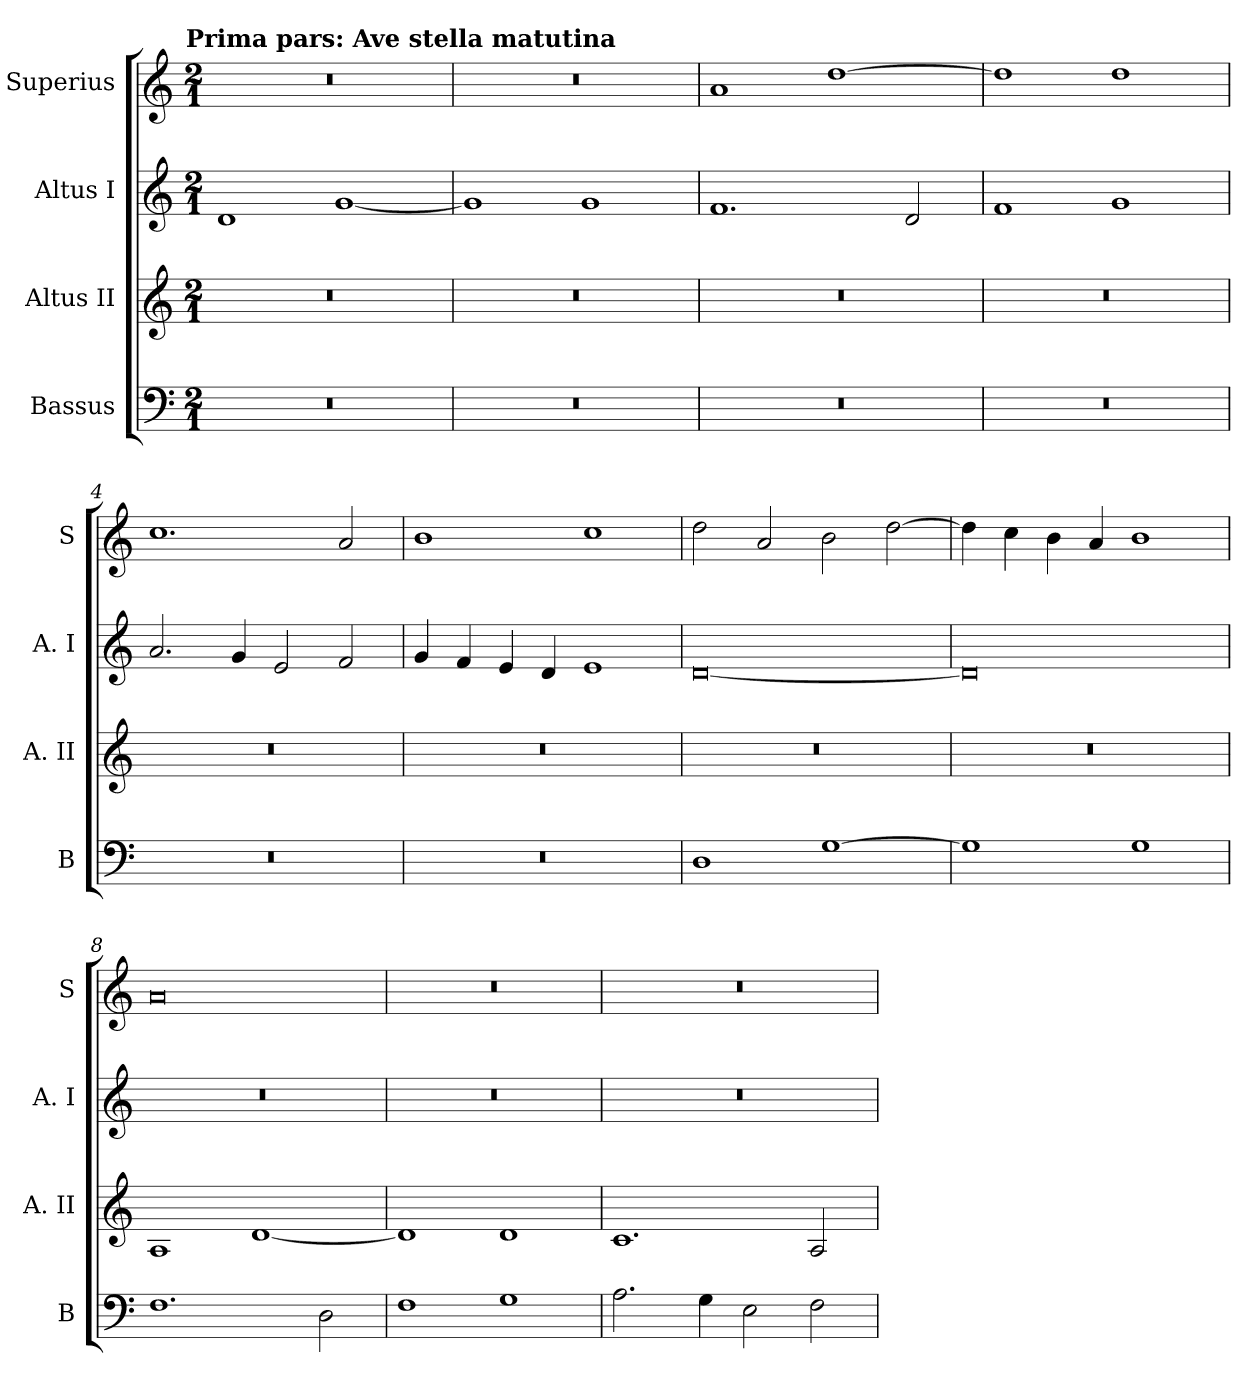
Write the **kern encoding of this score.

**kern	**kern	**kern	**kern
*part4	*part3	*part2	*part1
*staff4	*staff3	*staff2	*staff1
*I"Bassus	*I"Altus II	*I"Altus I	*I"Superius
*I'B	*I'A. II	*I'A. I	*I'S
*clefF4	*clefG2	*clefG2	*clefG2
*k[]	*k[]	*k[]	*k[]
*C:	*C:	*C:	*C:
!!LO:TX:omd:t=Prima pars&colon; Ave stella matutina
*M2/1	*M2/1	*M2/1	*M2/1
=	=	=	=
0r	0r	1d	0r
.	.	[1g	.
=1	=1	=1	=1
0r	0r	1g]	0r
.	.	1g	.
=2	=2	=2	=2
0r	0r	1.f	1a
.	.	.	[1dd
.	.	2d	.
=3	=3	=3	=3
0r	0r	1f	1dd]
.	.	1g	1dd
=4	=4	=4	=4
0r	0r	2.a	1.cc
.	.	4g	.
.	.	2e	.
.	.	2f	2a
=5	=5	=5	=5
0r	0r	4g	1b
.	.	4f	.
.	.	4e	.
.	.	4d	.
.	.	1e	1cc
=6	=6	=6	=6
1D	0r	[0d	2dd
.	.	.	2a
[1G	.	.	2b
.	.	.	[2dd
=7	=7	=7	=7
1G]	0r	0d]	4dd]
.	.	.	4cc
.	.	.	4b
.	.	.	4a
1G	.	.	1b
=8	=8	=8	=8
1.F	1A	0r	0a
.	[1d	.	.
2D	.	.	.
=9	=9	=9	=9
1F	1d]	0r	0r
1G	1d	.	.
=10	=10	=10	=10
2.A	1.c	0r	0r
4G	.	.	.
2E	.	.	.
2F	2A	.	.
=	=	=	=
*-	*-	*-	*-
